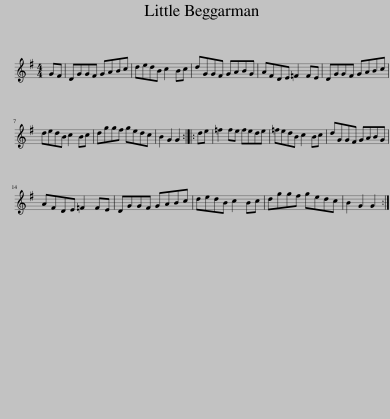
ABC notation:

X:1
L:1/8
M:4/4
I:linebreak $
K:G
V:1 treble
V:1
 GF | DGGF GABc | dedB c2 Bc | dGGF GABG | AFDE =F2 FE | %5
 DGGF GABc |$ dedB c2 Bc | dggf gedc | B2 G2 G2 :: de | %10
 =f2 fe fede | =fedB c2 Bc | dGGF GABG |$ AFDE =F2 FE | DGGF GABc | %15
 dedB c2 Bc | dggf gedc | B2 G2 G2 :| %18
